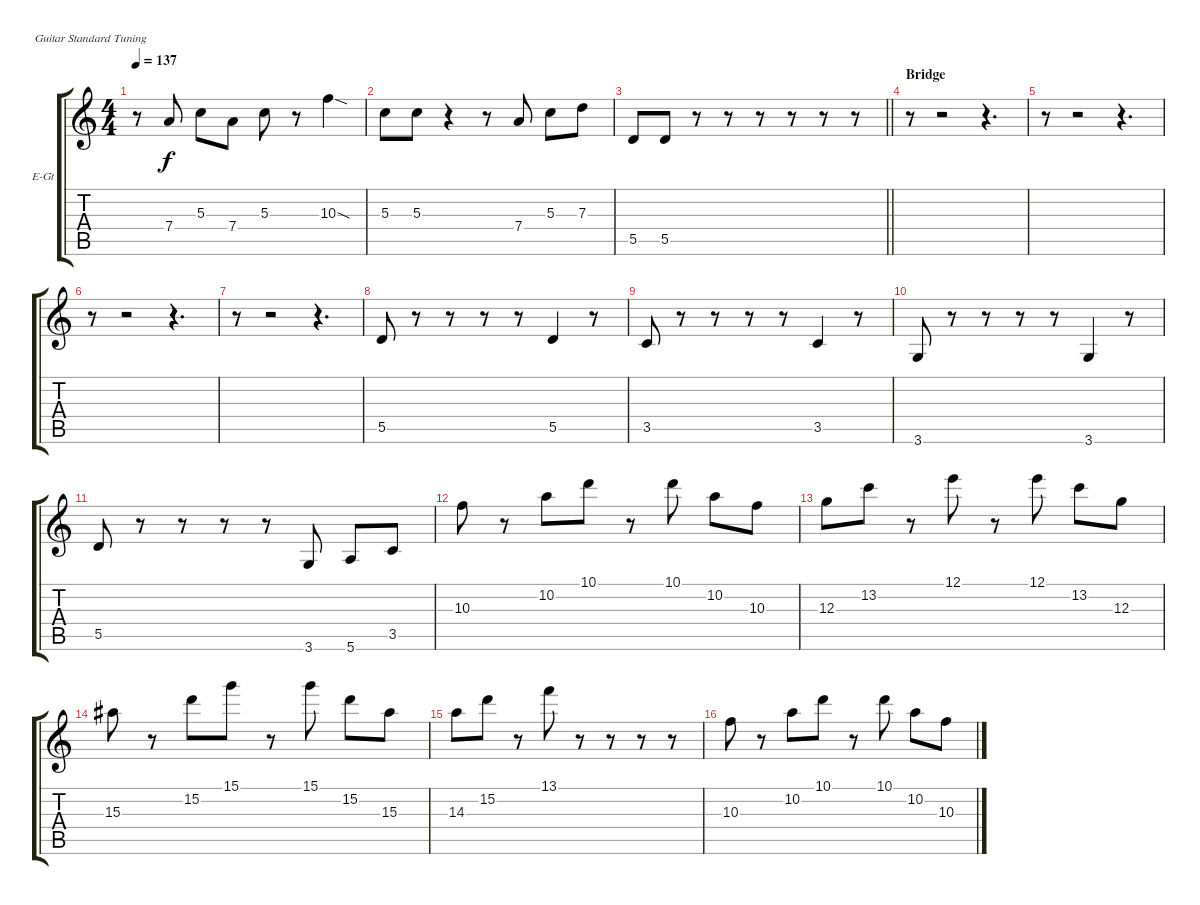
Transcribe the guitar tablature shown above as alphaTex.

\bracketExtendMode groupsimilarinstruments
\firstSystemTrackNameOrientation horizontal
\otherSystemsTrackNameOrientation horizontal
\track ("Albert Hammond, Jr" "E-Gt") {instrument distortionguitar}
\staff {score tabs}
\tuning (E4 B3 G3 D3 A2 E2)
\ts (4 4)
\tempo 137
\clef g2
\ks c
r.8{dy f} 7.4.8 5.3.8 7.4.8 5.3.8 r.8 10.3{sod}.4 |
5.3.8 5.3.8 r.4 r.8 7.4.8 5.3.8 7.3.8 |
\barLineRight lightlight
5.5.8 5.5.8 r.8 r.8 r.8 r.8 r.8 r.8 |
\section ("" "Bridge")
r.8 r.2 r.4{d} |
r.8 r.2 r.4{d} |
r.8 r.2 r.4{d} |
r.8 r.2 r.4{d} |
5.5.8 r.8 r.8 r.8 r.8 5.5.4 r.8 |
3.5.8 r.8 r.8 r.8 r.8 3.5.4 r.8 |
3.6.8 r.8 r.8 r.8 r.8 3.6.4 r.8 |
5.5.8 r.8 r.8 r.8 r.8 3.6.8 5.6.8 3.5.8 |
10.3.8 r.8 10.2.8 10.1.8 r.8 10.1.8 10.2.8 10.3.8 |
12.3.8 13.2.8 r.8 12.1.8 r.8 12.1.8 13.2.8 12.3.8 |
15.3.8 r.8 15.2.8 15.1.8 r.8 15.1.8 15.2.8 15.3.8 |
14.3.8 15.2.8 r.8 13.1.8 r.8 r.8 r.8 r.8 |
10.3.8 r.8 10.2.8 10.1.8 r.8 10.1.8 10.2.8 10.3.8
